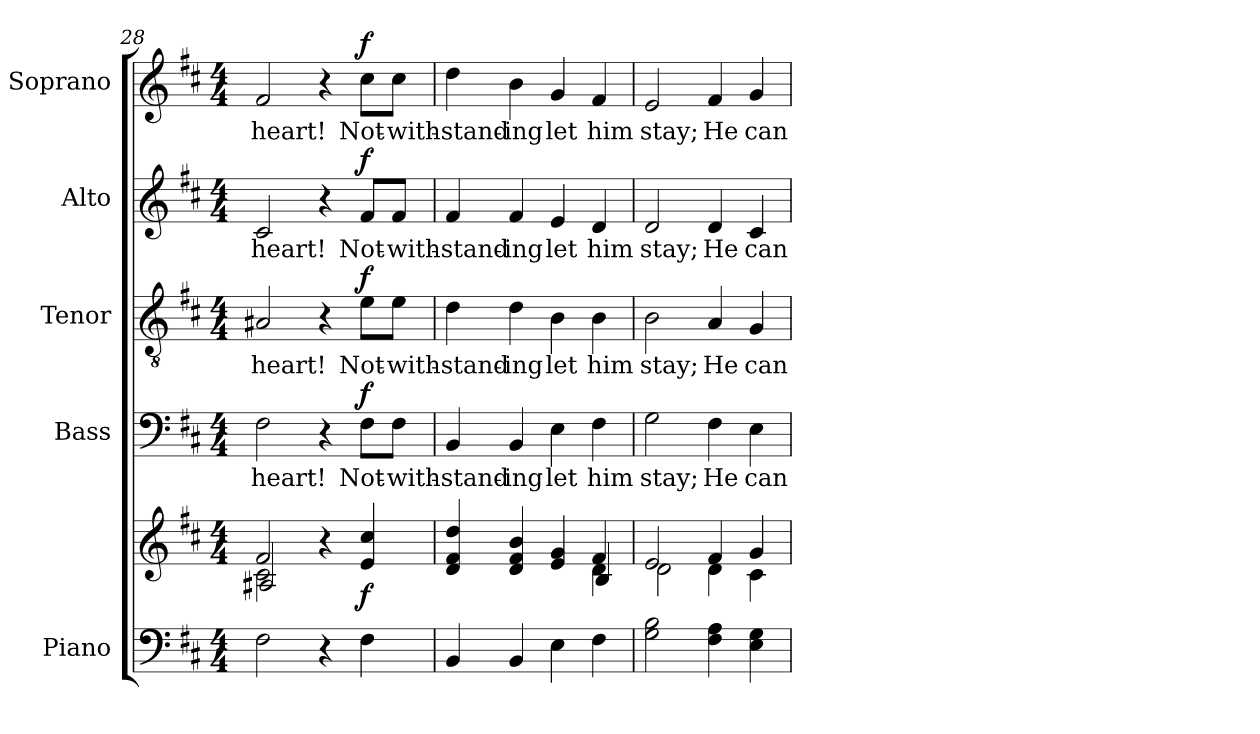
**kern	**kern	**dynam	**kern	**text	**dynam	**kern	**text	**dynam	**kern	**text	**dynam	**kern	**text	**dynam
*part5	*part5	*part5	*part4	*part4	*part4	*part3	*part3	*part3	*part2	*part2	*part2	*part1	*part1	*part1
*staff6	*staff5	*staff5/6	*staff4	*staff4	*staff4	*staff3	*staff3	*staff3	*staff2	*staff2	*staff2	*staff1	*staff1	*staff1
*I"Piano	*	*	*I"Bass	*	*	*I"Tenor	*	*	*I"Alto	*	*	*I"Soprano	*	*
*I'Pno.	*	*	*I'B.	*	*	*I'T.	*	*	*I'A.	*	*	*I'S.	*	*
*clefF4	*clefG2	*	*clefF4	*	*	*clefGv2	*	*	*clefG2	*	*	*clefG2	*	*
*	*	*	*	*	*	*ITrd7c12	*	*	*	*	*	*	*	*
*k[f#c#]	*k[f#c#]	*	*k[f#c#]	*	*	*k[f#c#]	*	*	*k[f#c#]	*	*	*k[f#c#]	*	*
*D:	*D:	*	*D:	*	*	*D:	*	*	*D:	*	*	*D:	*	*
*M4/4	*M4/4	*	*M4/4	*	*	*M4/4	*	*	*M4/4	*	*	*M4/4	*	*
=28	=28	=28	=28	=28	=28	=28	=28	=28	=28	=28	=28	=28	=28	=28
*	*^	*	*	*	*	*	*	*	*	*	*	*	*	*
*	*	*^	*	*	*	*	*	*	*	*	*	*	*	*	*
!	!	!	!	!	!	!LO:LY:b:color=#000000	!	!	!	!	!	!	!	!	!	!
!	!	!	!	!	!	!	!	!	!LO:LY:b:color=#000000	!	!	!	!	!	!	!
!	!	!	!	!	!	!	!	!	!	!	!	!LO:LY:b:color=#000000	!	!	!	!
!	!	!	!	!	!	!	!	!	!	!	!	!	!	!	!LO:LY:b:color=#000000	!
2F#i\	2f#i/	2c#i\	2A#Xi/	.	2F#i\	heart!	.	2AA#Xi/	heart!	.	2c#i/	heart!	.	2f#i/	heart!	.
4r	4r	2ryy	2ryy	.	4r	.	.	4r	.	.	4r	.	.	4r	.	.
!	!	!	!	!	!	!LO:LY:b:color=#000000	!	!	!	!	!	!	!	!	!	!
!	!	!	!	!	!	!	!	!	!LO:LY:b:color=#000000	!	!	!	!	!	!	!
!	!	!	!	!	!	!	!	!	!	!	!	!LO:LY:b:color=#000000	!	!	!	!
!	!	!	!	!	!	!	!	!	!	!	!	!	!	!	!LO:LY:b:color=#000000	!
4F#i\	4ei/ 4cc#i	.	.	f	8F#i\L	Not-	f	8Ei\L	Not-	f	8f#i/L	Not-	f	8cc#i\L	Not-	f
!	!	!	!	!	!	!LO:LY:b:color=#000000	!	!	!	!	!	!	!	!	!	!
!	!	!	!	!	!	!	!	!	!LO:LY:b:color=#000000	!	!	!	!	!	!	!
!	!	!	!	!	!	!	!	!	!	!	!	!LO:LY:b:color=#000000	!	!	!	!
!	!	!	!	!	!	!	!	!	!	!	!	!	!	!	!LO:LY:b:color=#000000	!
.	.	.	.	.	8F#i\J	-with-	.	8Ei\J	-with-	.	8f#i/J	-with-	.	8cc#i\J	-with-	.
=29	=29	=29	=29	=29	=29	=29	=29	=29	=29	=29	=29	=29	=29	=29	=29	=29
!	!	!	!	!	!	!LO:LY:b:color=#000000	!	!	!	!	!	!	!	!	!	!
!	!	!	!	!	!	!	!	!	!LO:LY:b:color=#000000	!	!	!	!	!	!	!
!	!	!	!	!	!	!	!	!	!	!	!	!LO:LY:b:color=#000000	!	!	!	!
!	!	!	!	!	!	!	!	!	!	!	!	!	!	!	!LO:LY:b:color=#000000	!
4BBi/	4di/ 4f#i 4ddi	2.ryy	2.ryy	.	4BBi/	-stand-	.	4Di\	-stand-	.	4f#i/	-stand-	.	4ddi\	-stand-	.
!	!	!	!	!	!	!LO:LY:b:color=#000000	!	!	!	!	!	!	!	!	!	!
!	!	!	!	!	!	!	!	!	!LO:LY:b:color=#000000	!	!	!	!	!	!	!
!	!	!	!	!	!	!	!	!	!	!	!	!LO:LY:b:color=#000000	!	!	!	!
!	!	!	!	!	!	!	!	!	!	!	!	!	!	!	!LO:LY:b:color=#000000	!
4BBi/	4di/ 4f#i 4bi	.	.	.	4BBi/	-ing	.	4Di\	-ing	.	4f#i/	-ing	.	4bi\	-ing	.
!	!	!	!	!	!	!LO:LY:b:color=#000000	!	!	!	!	!	!	!	!	!	!
!	!	!	!	!	!	!	!	!	!LO:LY:b:color=#000000	!	!	!	!	!	!	!
!	!	!	!	!	!	!	!	!	!	!	!	!LO:LY:b:color=#000000	!	!	!	!
!	!	!	!	!	!	!	!	!	!	!	!	!	!	!	!LO:LY:b:color=#000000	!
4Ei\	4ei/ 4gi	.	.	.	4Ei\	let	.	4BBi\	let	.	4ei/	let	.	4gi/	let	.
!	!	!	!	!	!	!LO:LY:b:color=#000000	!	!	!	!	!	!	!	!	!	!
!	!	!	!	!	!	!	!	!	!LO:LY:b:color=#000000	!	!	!	!	!	!	!
!	!	!	!	!	!	!	!	!	!	!	!	!LO:LY:b:color=#000000	!	!	!	!
!	!	!	!	!	!	!	!	!	!	!	!	!	!	!	!LO:LY:b:color=#000000	!
4F#i\	4f#i/	4di\	4Bi/	.	4F#i\	him	.	4BBi\	him	.	4di/	him	.	4f#i/	him	.
*	*	*v	*v	*	*	*	*	*	*	*	*	*	*	*	*	*
=30	=30	=30	=30	=30	=30	=30	=30	=30	=30	=30	=30	=30	=30	=30	=30
*	*	*^	*	*	*	*	*	*	*	*	*	*	*	*	*
!	!	!	!	!	!	!LO:LY:b:color=#000000	!	!	!	!	!	!	!	!	!	!
*	*	*v	*v	*	*	*	*	*	*	*	*	*	*	*	*	*
*	*	*^	*	*	*	*	*	*	*	*	*	*	*	*	*
!	!	!	!	!	!	!	!	!	!LO:LY:b:color=#000000	!	!	!	!	!	!	!
*	*	*v	*v	*	*	*	*	*	*	*	*	*	*	*	*	*
*	*	*^	*	*	*	*	*	*	*	*	*	*	*	*	*
!	!	!	!	!	!	!	!	!	!	!	!	!LO:LY:b:color=#000000	!	!	!	!
*	*	*v	*v	*	*	*	*	*	*	*	*	*	*	*	*	*
*	*	*^	*	*	*	*	*	*	*	*	*	*	*	*	*
!	!	!	!	!	!	!	!	!	!	!	!	!	!	!	!LO:LY:b:color=#000000	!
*	*	*v	*v	*	*	*	*	*	*	*	*	*	*	*	*	*
2Gi\ 2Bi	2ei/	2di\	.	2Gi\	stay;	.	2BBi\	stay;	.	2di/	stay;	.	2ei/	stay;	.
!	!	!	!	!	!LO:LY:b:color=#000000	!	!	!	!	!	!	!	!	!	!
!	!	!	!	!	!	!	!	!LO:LY:b:color=#000000	!	!	!	!	!	!	!
!	!	!	!	!	!	!	!	!	!	!	!LO:LY:b:color=#000000	!	!	!	!
!	!	!	!	!	!	!	!	!	!	!	!	!	!	!LO:LY:b:color=#000000	!
4F#i\ 4Ai	4f#i/	4di\	.	4F#i\	He	.	4AAi/	He	.	4di/	He	.	4f#i/	He	.
!	!	!	!	!	!LO:LY:b:color=#000000	!	!	!	!	!	!	!	!	!	!
!	!	!	!	!	!	!	!	!LO:LY:b:color=#000000	!	!	!	!	!	!	!
!	!	!	!	!	!	!	!	!	!	!	!LO:LY:b:color=#000000	!	!	!	!
!	!	!	!	!	!	!	!	!	!	!	!	!	!	!LO:LY:b:color=#000000	!
4Ei\ 4Gi	4gi/	4c#i\	.	4Ei\	can	.	4GGi/	can	.	4c#i/	can	.	4gi/	can	.
*	*v	*v	*	*	*	*	*	*	*	*	*	*	*	*	*
=	=	=	=	=	=	=	=	=	=	=	=	=	=	=
*-	*-	*-	*-	*-	*-	*-	*-	*-	*-	*-	*-	*-	*-	*-
